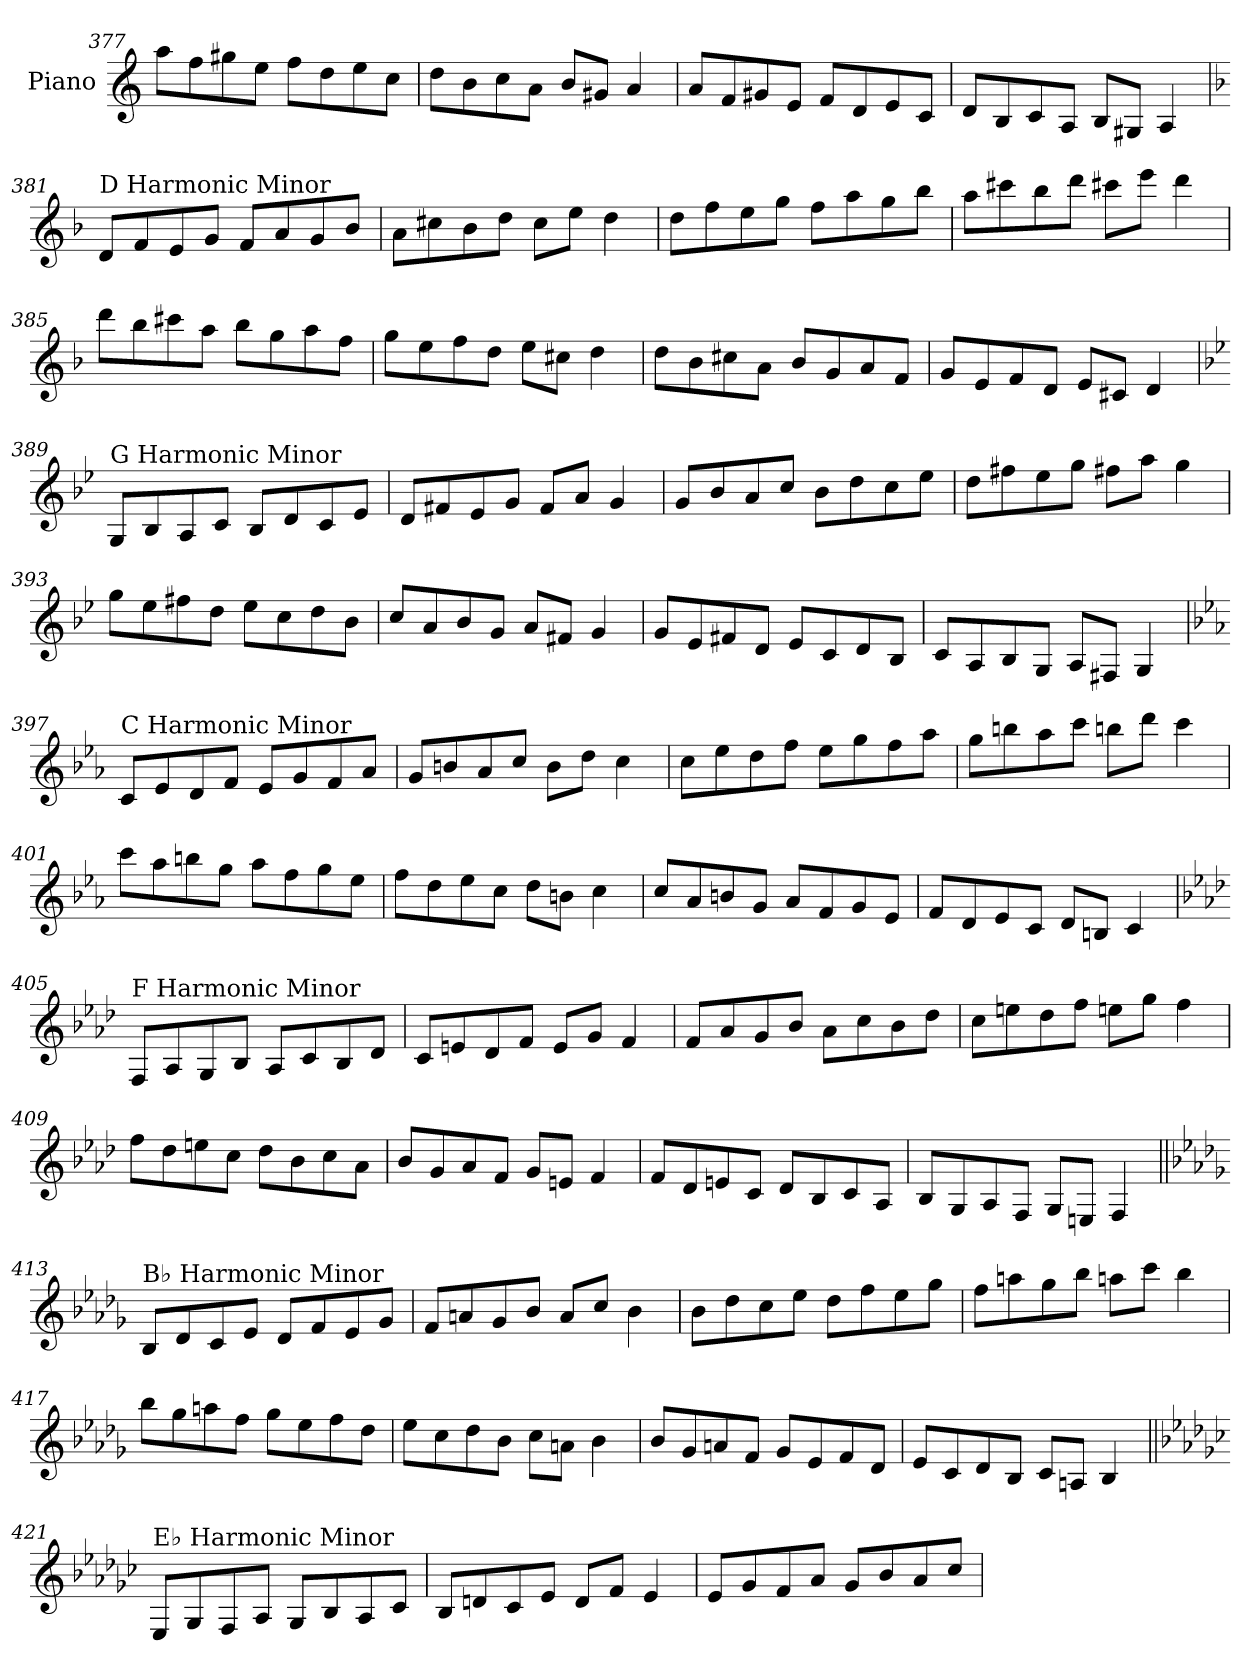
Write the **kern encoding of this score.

**kern
*part1
*staff1
*I"Piano
*I'Pno.
!!LO:LB:g=z
*clefG2
*k[]
=377
8aa\L
8ff\
8gg#X\
8ee\J
8ff\L
8dd\
8ee\
8cc\J
=378
8dd\L
8b\
8cc\
8a\J
8b/L
8g#X/J
4a/
=379
8a/L
8f/
8g#X/
8e/J
8f/L
8d/
8e/
8c/J
=380
8d/L
8B/
8c/
8A/J
8B/L
8G#X/J
4A/
!!LO:LB:g=z
=381
*k[b-]
!LO:TX:a:t=D Harmonic Minor
8d/L
8f/
8e/
8g/J
8f/L
8a/
8g/
8b-/J
=382
8a\L
8cc#X\
8b-\
8dd\J
8cc#\L
8ee\J
4dd\
=383
8dd\L
8ff\
8ee\
8gg\J
8ff\L
8aa\
8gg\
8bb-\J
=384
8aa\L
8ccc#X\
8bb-\
8ddd\J
8ccc#X\L
8eee\J
4ddd\
!!LO:LB:g=z
=385
8ddd\L
8bb-\
8ccc#X\
8aa\J
8bb-\L
8gg\
8aa\
8ff\J
=386
8gg\L
8ee\
8ff\
8dd\J
8ee\L
8cc#X\J
4dd\
=387
8dd\L
8b-\
8cc#X\
8a\J
8b-/L
8g/
8a/
8f/J
=388
8g/L
8e/
8f/
8d/J
8e/L
8c#X/J
4d/
!!LO:LB:g=z
=389
*k[b-e-]
!LO:TX:a:t=G Harmonic Minor
8G/L
8B-/
8A/
8c/J
8B-/L
8d/
8c/
8e-/J
=390
8d/L
8f#X/
8e-/
8g/J
8f#/L
8a/J
4g/
=391
8g/L
8b-/
8a/
8cc/J
8b-\L
8dd\
8cc\
8ee-\J
=392
8dd\L
8ff#X\
8ee-\
8gg\J
8ff#X\L
8aa\J
4gg\
!!LO:LB:g=z
=393
8gg\L
8ee-\
8ff#X\
8dd\J
8ee-\L
8cc\
8dd\
8b-\J
=394
8cc/L
8a/
8b-/
8g/J
8a/L
8f#X/J
4g/
=395
8g/L
8e-/
8f#X/
8d/J
8e-/L
8c/
8d/
8B-/J
=396
8c/L
8A/
8B-/
8G/J
8A/L
8F#X/J
4G/
!!LO:LB:g=z
=397
*k[b-e-a-]
!LO:TX:a:t=C Harmonic Minor
8c/L
8e-/
8d/
8f/J
8e-/L
8g/
8f/
8a-/J
=398
8g/L
8bn/
8a-/
8cc/J
8b\L
8dd\J
4cc\
=399
8cc\L
8ee-\
8dd\
8ff\J
8ee-\L
8gg\
8ff\
8aa-\J
=400
8gg\L
8bbn\
8aa-\
8ccc\J
8bbn\L
8ddd\J
4ccc\
!!LO:LB:g=z
=401
8ccc\L
8aa-\
8bbn\
8gg\J
8aa-\L
8ff\
8gg\
8ee-\J
=402
8ff\L
8dd\
8ee-\
8cc\J
8dd\L
8bn\J
4cc\
=403
8cc/L
8a-/
8bn/
8g/J
8a-/L
8f/
8g/
8e-/J
=404
8f/L
8d/
8e-/
8c/J
8d/L
8Bn/J
4c/
!!LO:PB:g=z
=405
*k[b-e-a-d-]
!LO:TX:a:t=F Harmonic Minor
8F/L
8A-/
8G/
8B-/J
8A-/L
8c/
8B-/
8d-/J
=406
8c/L
8en/
8d-/
8f/J
8e/L
8g/J
4f/
=407
8f/L
8a-/
8g/
8b-/J
8a-\L
8cc\
8b-\
8dd-\J
=408
8cc\L
8een\
8dd-\
8ff\J
8een\L
8gg\J
4ff\
!!LO:LB:g=z
=409
8ff\L
8dd-\
8een\
8cc\J
8dd-\L
8b-\
8cc\
8a-\J
=410
8b-/L
8g/
8a-/
8f/J
8g/L
8en/J
4f/
=411
8f/L
8d-/
8en/
8c/J
8d-/L
8B-/
8c/
8A-/J
=412
8B-/L
8G/
8A-/
8F/J
8G/L
8En/J
4F/
!!LO:LB:g=z
=413||
*k[b-e-a-d-g-]
!LO:TX:a:t=B♭ Harmonic Minor
8B-/L
8d-/
8c/
8e-/J
8d-/L
8f/
8e-/
8g-/J
=414
8f/L
8an/
8g-/
8b-/J
8a/L
8cc/J
4b-\
=415
8b-\L
8dd-\
8cc\
8ee-\J
8dd-\L
8ff\
8ee-\
8gg-\J
=416
8ff\L
8aan\
8gg-\
8bb-\J
8aan\L
8ccc\J
4bb-\
!!LO:LB:g=z
=417
8bb-\L
8gg-\
8aan\
8ff\J
8gg-\L
8ee-\
8ff\
8dd-\J
=418
8ee-\L
8cc\
8dd-\
8b-\J
8cc\L
8an\J
4b-\
=419
8b-/L
8g-/
8an/
8f/J
8g-/L
8e-/
8f/
8d-/J
=420
8e-/L
8c/
8d-/
8B-/J
8c/L
8An/J
4B-/
!!LO:LB:g=z
=421||
*k[b-e-a-d-g-c-]
!LO:TX:a:t=E♭ Harmonic Minor
8E-/L
8G-/
8F/
8A-/J
8G-/L
8B-/
8A-/
8c-/J
=422
8B-/L
8dn/
8c-/
8e-/J
8d/L
8f/J
4e-/
=423
8e-/L
8g-/
8f/
8a-/J
8g-/L
8b-/
8a-/
8cc-/J
=
*-
